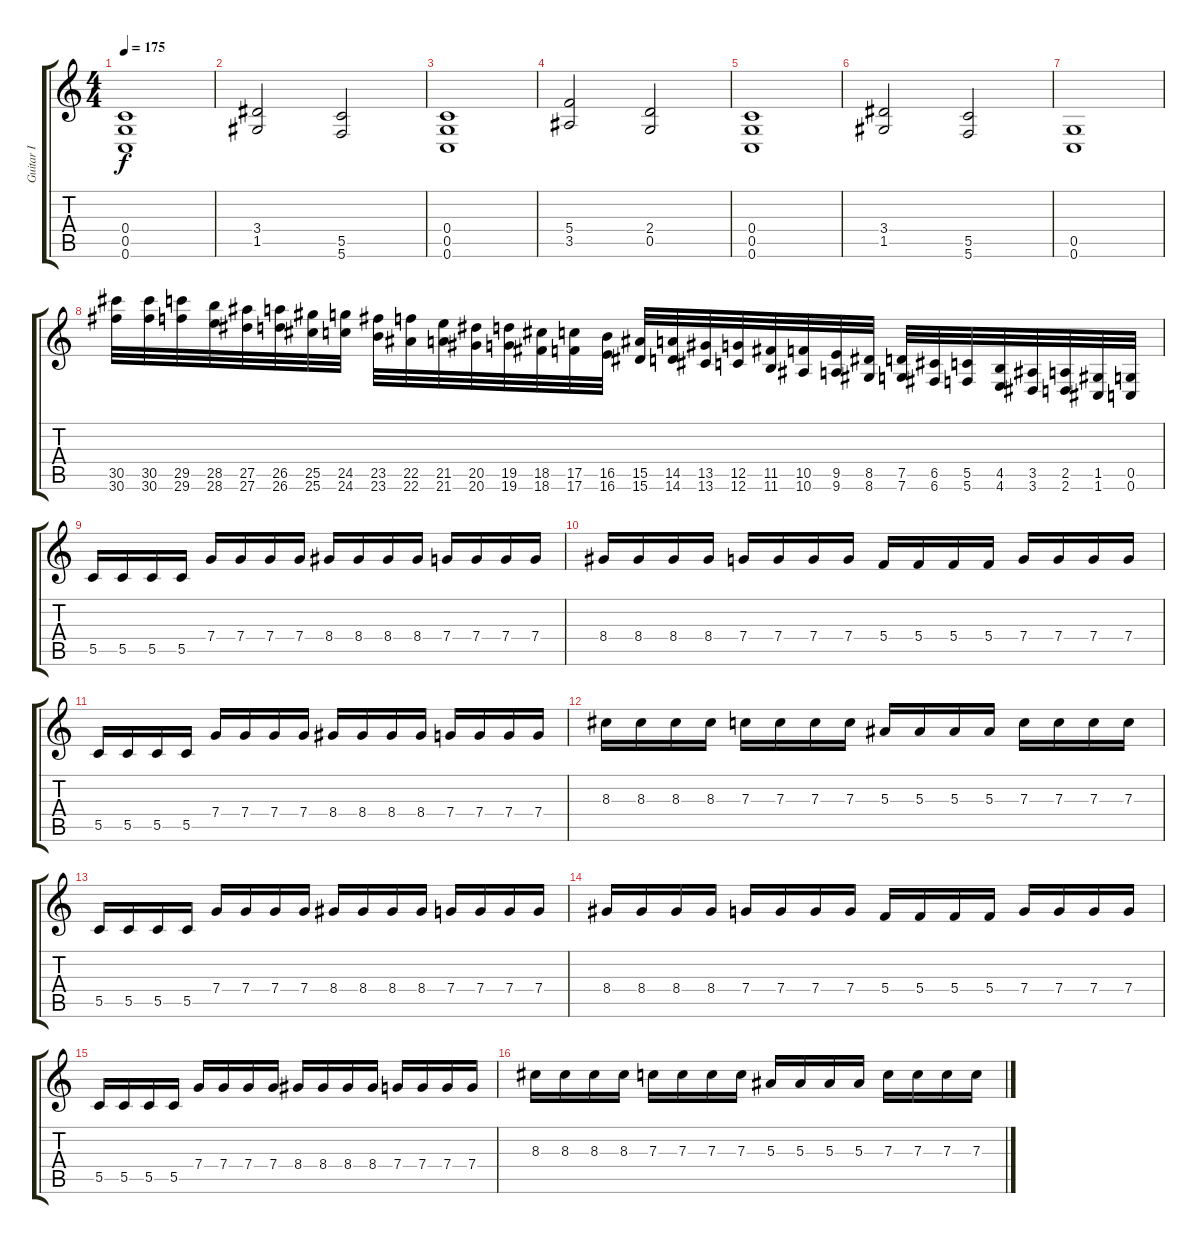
\track ("Guitar I" "Guitar I") {instrument distortionguitar}
\staff {score tabs}
\tuning (D4 A3 F3 C3 G2 C2) {hide}
\ts (4 4)
\tempo 175
\clef g2
\ks c
(0.4 0.5 0.6).1{dy f instrument distortionguitar} |
(3.4 1.5).2 (5.5 5.6).2 |
(0.4 0.5 0.6).1 |
(5.4 3.5).2 (2.4 0.5).2 |
(0.4 0.5 0.6).1 |
(3.4 1.5).2 (5.5 5.6).2 |
(0.5 0.6).1 |
(30.5 30.6).32{instrument guitarharmonics} (30.5 30.6).32 (29.5 29.6).32 (28.5 28.6).32 (27.5 27.6).32 (26.5 26.6).32 (25.5 25.6).32 (24.5 24.6).32 (23.5 23.6).32 (22.5 22.6).32 (21.5 21.6).32 (20.5 20.6).32 (19.5 19.6).32 (18.5 18.6).32 (17.5 17.6).32 (16.5 16.6).32 (15.5 15.6).32 (14.5 14.6).32 (13.5 13.6).32 (12.5 12.6).32 (11.5 11.6).32 (10.5 10.6).32 (9.5 9.6).32 (8.5 8.6).32 (7.5 7.6).32 (6.5 6.6).32 (5.5 5.6).32 (4.5 4.6).32 (3.5 3.6).32 (2.5 2.6).32 (1.5 1.6).32 (0.5 0.6).32 |
5.5.16{instrument distortionguitar} 5.5.16 5.5.16 5.5.16 7.4.16 7.4.16 7.4.16 7.4.16 8.4.16 8.4.16 8.4.16 8.4.16 7.4.16 7.4.16 7.4.16 7.4.16 |
8.4.16 8.4.16 8.4.16 8.4.16 7.4.16 7.4.16 7.4.16 7.4.16 5.4.16 5.4.16 5.4.16 5.4.16 7.4.16 7.4.16 7.4.16 7.4.16 |
5.5.16 5.5.16 5.5.16 5.5.16 7.4.16 7.4.16 7.4.16 7.4.16 8.4.16 8.4.16 8.4.16 8.4.16 7.4.16 7.4.16 7.4.16 7.4.16 |
8.3.16 8.3.16 8.3.16 8.3.16 7.3.16 7.3.16 7.3.16 7.3.16 5.3.16 5.3.16 5.3.16 5.3.16 7.3.16 7.3.16 7.3.16 7.3.16 |
5.5.16 5.5.16 5.5.16 5.5.16 7.4.16 7.4.16 7.4.16 7.4.16 8.4.16 8.4.16 8.4.16 8.4.16 7.4.16 7.4.16 7.4.16 7.4.16 |
8.4.16 8.4.16 8.4.16 8.4.16 7.4.16 7.4.16 7.4.16 7.4.16 5.4.16 5.4.16 5.4.16 5.4.16 7.4.16 7.4.16 7.4.16 7.4.16 |
5.5.16 5.5.16 5.5.16 5.5.16 7.4.16 7.4.16 7.4.16 7.4.16 8.4.16 8.4.16 8.4.16 8.4.16 7.4.16 7.4.16 7.4.16 7.4.16 |
8.3.16 8.3.16 8.3.16 8.3.16 7.3.16 7.3.16 7.3.16 7.3.16 5.3.16 5.3.16 5.3.16 5.3.16 7.3.16 7.3.16 7.3.16 7.3.16
